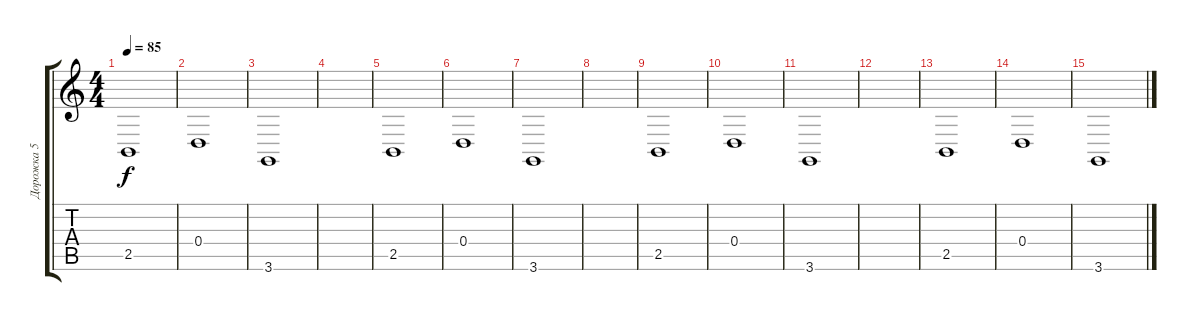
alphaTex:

\track ("Дорожка 5" "Дорожка 5") {instrument rockorgan}
\staff {score tabs}
\tuning (E4 B3 G3 D3 A2 E2) {hide}
\ts (4 4)
\tempo 85
\clef g2
\ks c
2.5.1{dy f} |
0.4.1 |
3.6.1 |
|
2.5.1 |
0.4.1 |
3.6.1 |
|
2.5.1 |
0.4.1 |
3.6.1 |
|
2.5.1 |
0.4.1 |
3.6.1
